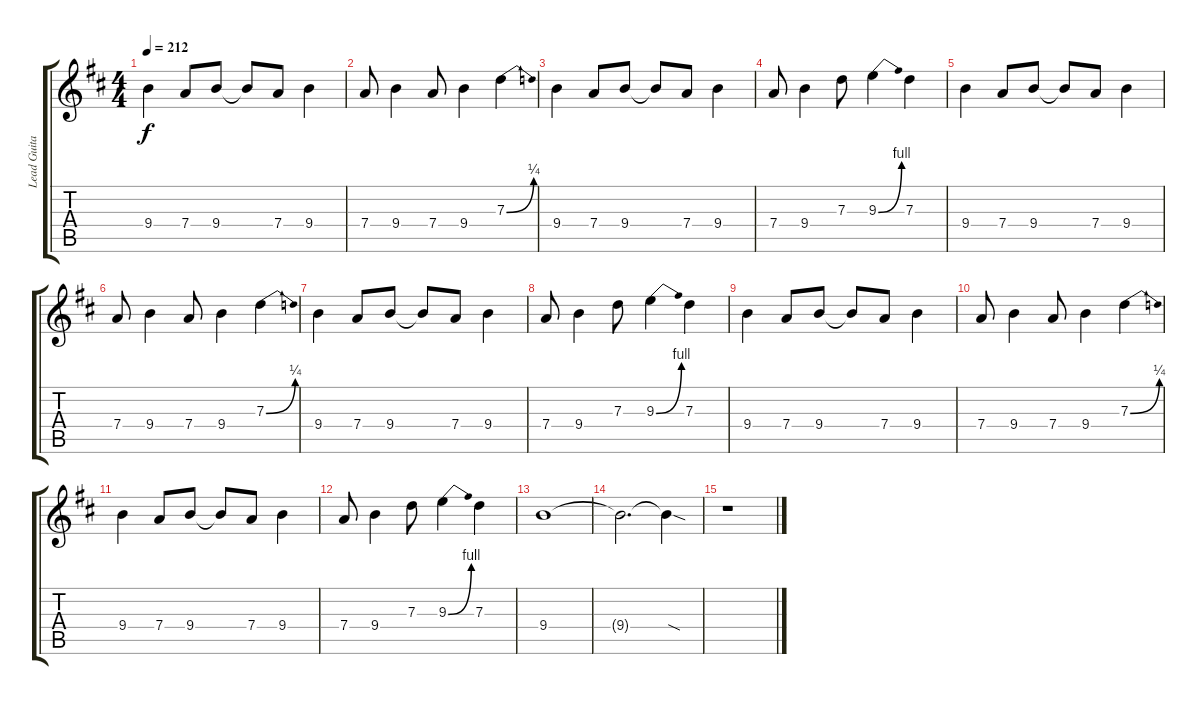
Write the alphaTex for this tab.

\track ("Lead Guitar" "Lead Guita") {instrument overdrivenguitar}
\staff {score tabs}
\tuning (E4 B3 G3 D3 A2 E2) {hide}
\ts (4 4)
\tempo 212
\clef g2
\ks d
9.4.4{dy f} 7.4.8 9.4.8 9.4{t}.8 7.4.8 9.4.4 |
7.4.8 9.4.4 7.4.8 9.4.4 7.3{be (bend 0 0 60 1)}.4 |
9.4.4 7.4.8 9.4.8 9.4{t}.8 7.4.8 9.4.4 |
7.4.8 9.4.4 7.3.8 9.3{be (bend 0 0 60 4)}.4 7.3.4 |
9.4.4 7.4.8 9.4.8 9.4{t}.8 7.4.8 9.4.4 |
7.4.8 9.4.4 7.4.8 9.4.4 7.3{be (bend 0 0 60 1)}.4 |
9.4.4 7.4.8 9.4.8 9.4{t}.8 7.4.8 9.4.4 |
7.4.8 9.4.4 7.3.8 9.3{be (bend 0 0 60 4)}.4 7.3.4 |
9.4.4 7.4.8 9.4.8 9.4{t}.8 7.4.8 9.4.4 |
7.4.8 9.4.4 7.4.8 9.4.4 7.3{be (bend 0 0 60 1)}.4 |
9.4.4 7.4.8 9.4.8 9.4{t}.8 7.4.8 9.4.4 |
7.4.8 9.4.4 7.3.8 9.3{be (bend 0 0 60 4)}.4 7.3.4 |
9.4.1 |
9.4{t}.2{d} 9.4{sod t}.4 |
r.1
